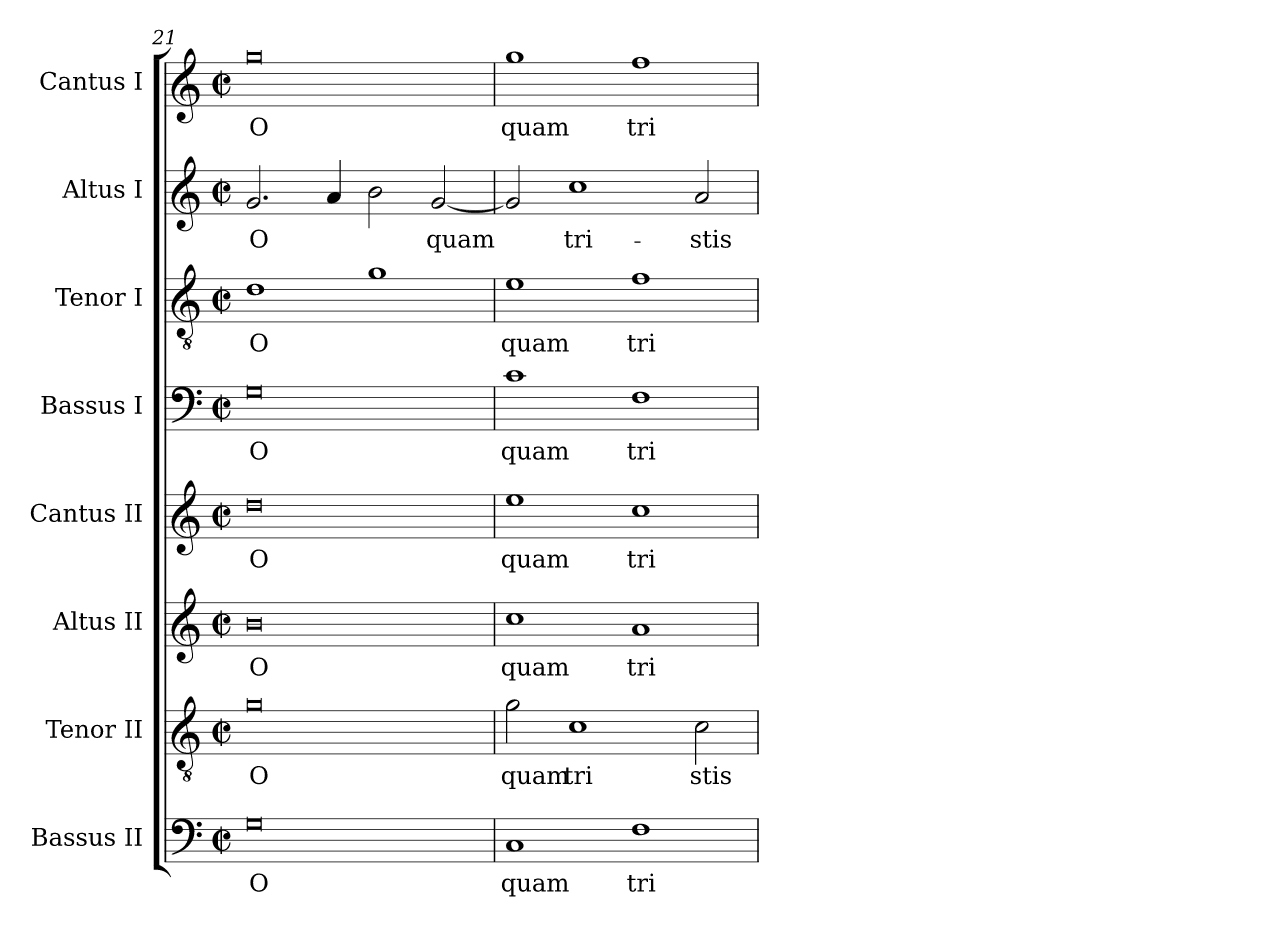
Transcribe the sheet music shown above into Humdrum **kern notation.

**kern	**text	**kern	**text	**kern	**text	**kern	**text	**kern	**text	**kern	**text	**kern	**text	**kern	**text
*part8	*part8	*part7	*part7	*part6	*part6	*part5	*part5	*part4	*part4	*part3	*part3	*part2	*part2	*part1	*part1
*staff8	*staff8	*staff7	*staff7	*staff6	*staff6	*staff5	*staff5	*staff4	*staff4	*staff3	*staff3	*staff2	*staff2	*staff1	*staff1
*I"Bassus II	*	*I"Tenor II	*	*I"Altus II	*	*I"Cantus II	*	*I"Bassus I	*	*I"Tenor I	*	*I"Altus I	*	*I"Cantus I	*
*clefF4	*	*clefGv2	*	*clefG2	*	*clefG2	*	*clefF4	*	*clefGv2	*	*clefG2	*	*clefG2	*
*M2/2	*	*M2/2	*	*M2/2	*	*M2/2	*	*M2/2	*	*M2/2	*	*M2/2	*	*M2/2	*
*met(c|)	*	*met(c|)	*	*met(c|)	*	*met(c|)	*	*met(c|)	*	*met(c|)	*	*met(c|)	*	*met(c|)	*
=21	=21	=21	=21	=21	=21	=21	=21	=21	=21	=21	=21	=21	=21	=21	=21
!	!LO:LY:b:cj	!	!LO:LY:b:cj	!	!LO:LY:b:cj	!	!LO:LY:b:cj	!	!LO:LY:b:cj	!	!LO:LY:b:cj	!	!LO:LY:b:cj	!	!LO:LY:b:cj
0G	O	0g	O	0b	O	0dd	O	0G	O	1d	O	2.g/	O	0gg	O
.	.	.	.	.	.	.	.	.	.	.	.	4a/	.	.	.
.	.	.	.	.	.	.	.	.	.	1g	.	2b\	.	.	.
!	!	!	!	!	!	!	!	!	!	!	!	!	!LO:LY:b	!	!
.	.	.	.	.	.	.	.	.	.	.	.	[<2g/	quam	.	.
=22	=22	=22	=22	=22	=22	=22	=22	=22	=22	=22	=22	=22	=22	=22	=22
!	!LO:LY:b:cj	!	!LO:LY:b:cj	!	!LO:LY:b:cj	!	!LO:LY:b:cj	!	!LO:LY:b:cj	!	!LO:LY:b:cj	!	!	!	!LO:LY:b:cj
1C	quam	2g\	quam	1cc	quam	1ee	quam	1c	quam	1e	quam	2g/]	.	1gg	quam
!	!	!	!LO:LY:b:cj	!	!	!	!	!	!	!	!	!	!LO:LY:b:cj	!	!
.	.	1c	tri	.	.	.	.	.	.	.	.	1cc	tri-	.	.
!	!LO:LY:b:cj	!	!	!	!LO:LY:b:cj	!	!LO:LY:b:cj	!	!LO:LY:b:cj	!	!LO:LY:b:cj	!	!	!	!LO:LY:b:cj
1F	tri	.	.	1a	tri-	1cc	tri-	1F	tri	1f	tri	.	.	1ff	tri-
!	!	!	!LO:LY:b:cj	!	!	!	!	!	!	!	!	!	!LO:LY:b:cj	!	!
.	.	2c\	stis	.	.	.	.	.	.	.	.	2a/	-stis	.	.
=	=	=	=	=	=	=	=	=	=	=	=	=	=	=	=
*-	*-	*-	*-	*-	*-	*-	*-	*-	*-	*-	*-	*-	*-	*-	*-
